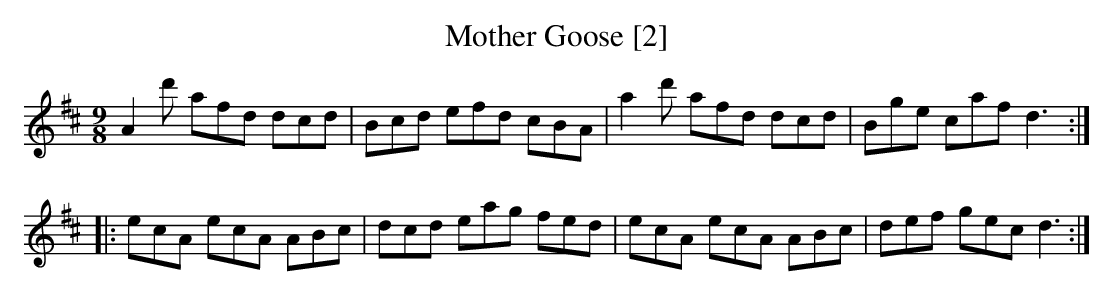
X:1
T:Mother Goose [2]
M:9/8
L:1/8
K:D
A2d' afd dcd|Bcd efd cBA|a2d' afd dcd|Bge caf d3:|
|:ecA ecA ABc|dcd eag fed|ecA ecA ABc|def gec d3:|
